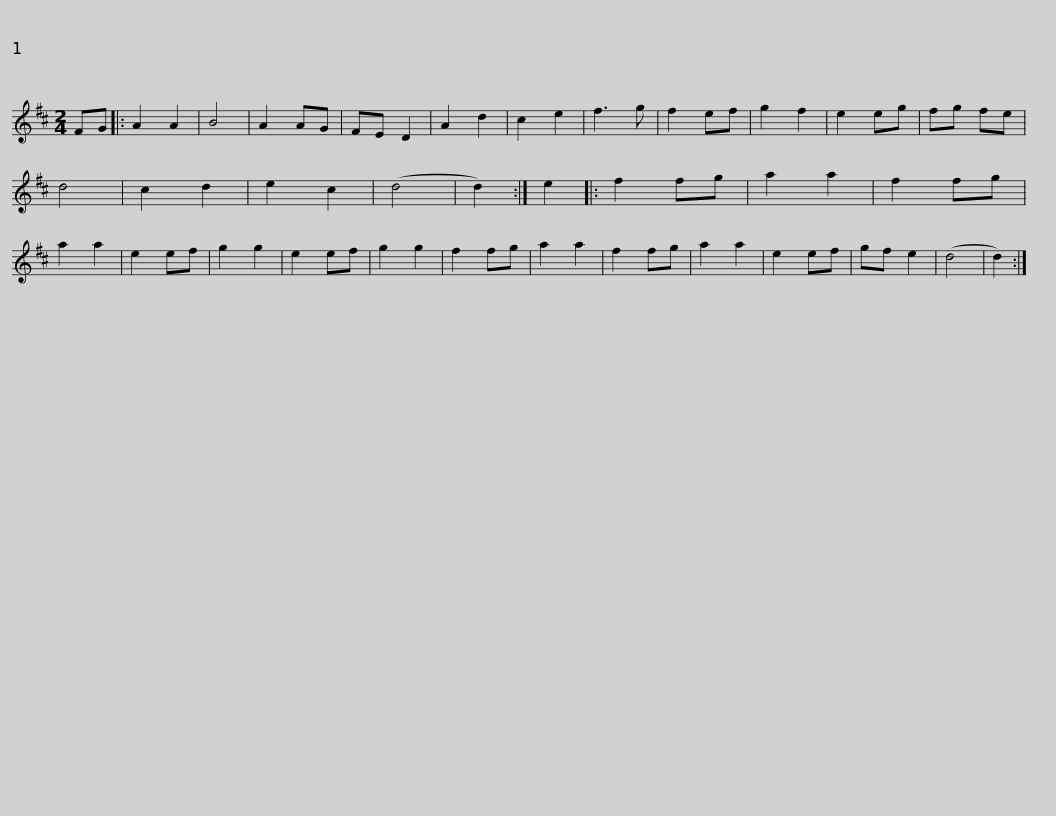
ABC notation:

X:1
L:1/8
M:2/4
I:linebreak $
K:D
V:1 treble
V:1
 FG |: A2 A2 | B4 | A2 AG | FE D2 | %5
 A2 d2 | c2 e2 | f3 g | f2 ef | g2 f2 | %10
 e2 eg | fg fe | d4 | c2 d2 | e2 c2 |$ %15
 (d4 | d2) :| e2 |: f2 fg | a2 a2 | %20
 f2 fg | a2 a2 | e2 ef | g2 g2 | e2 ef | %25
 g2 g2 | f2 fg | a2 a2 | f2 fg | a2 a2 |$ %30
 e2 ef | gf e2 | (d4 | d2) :| %34
